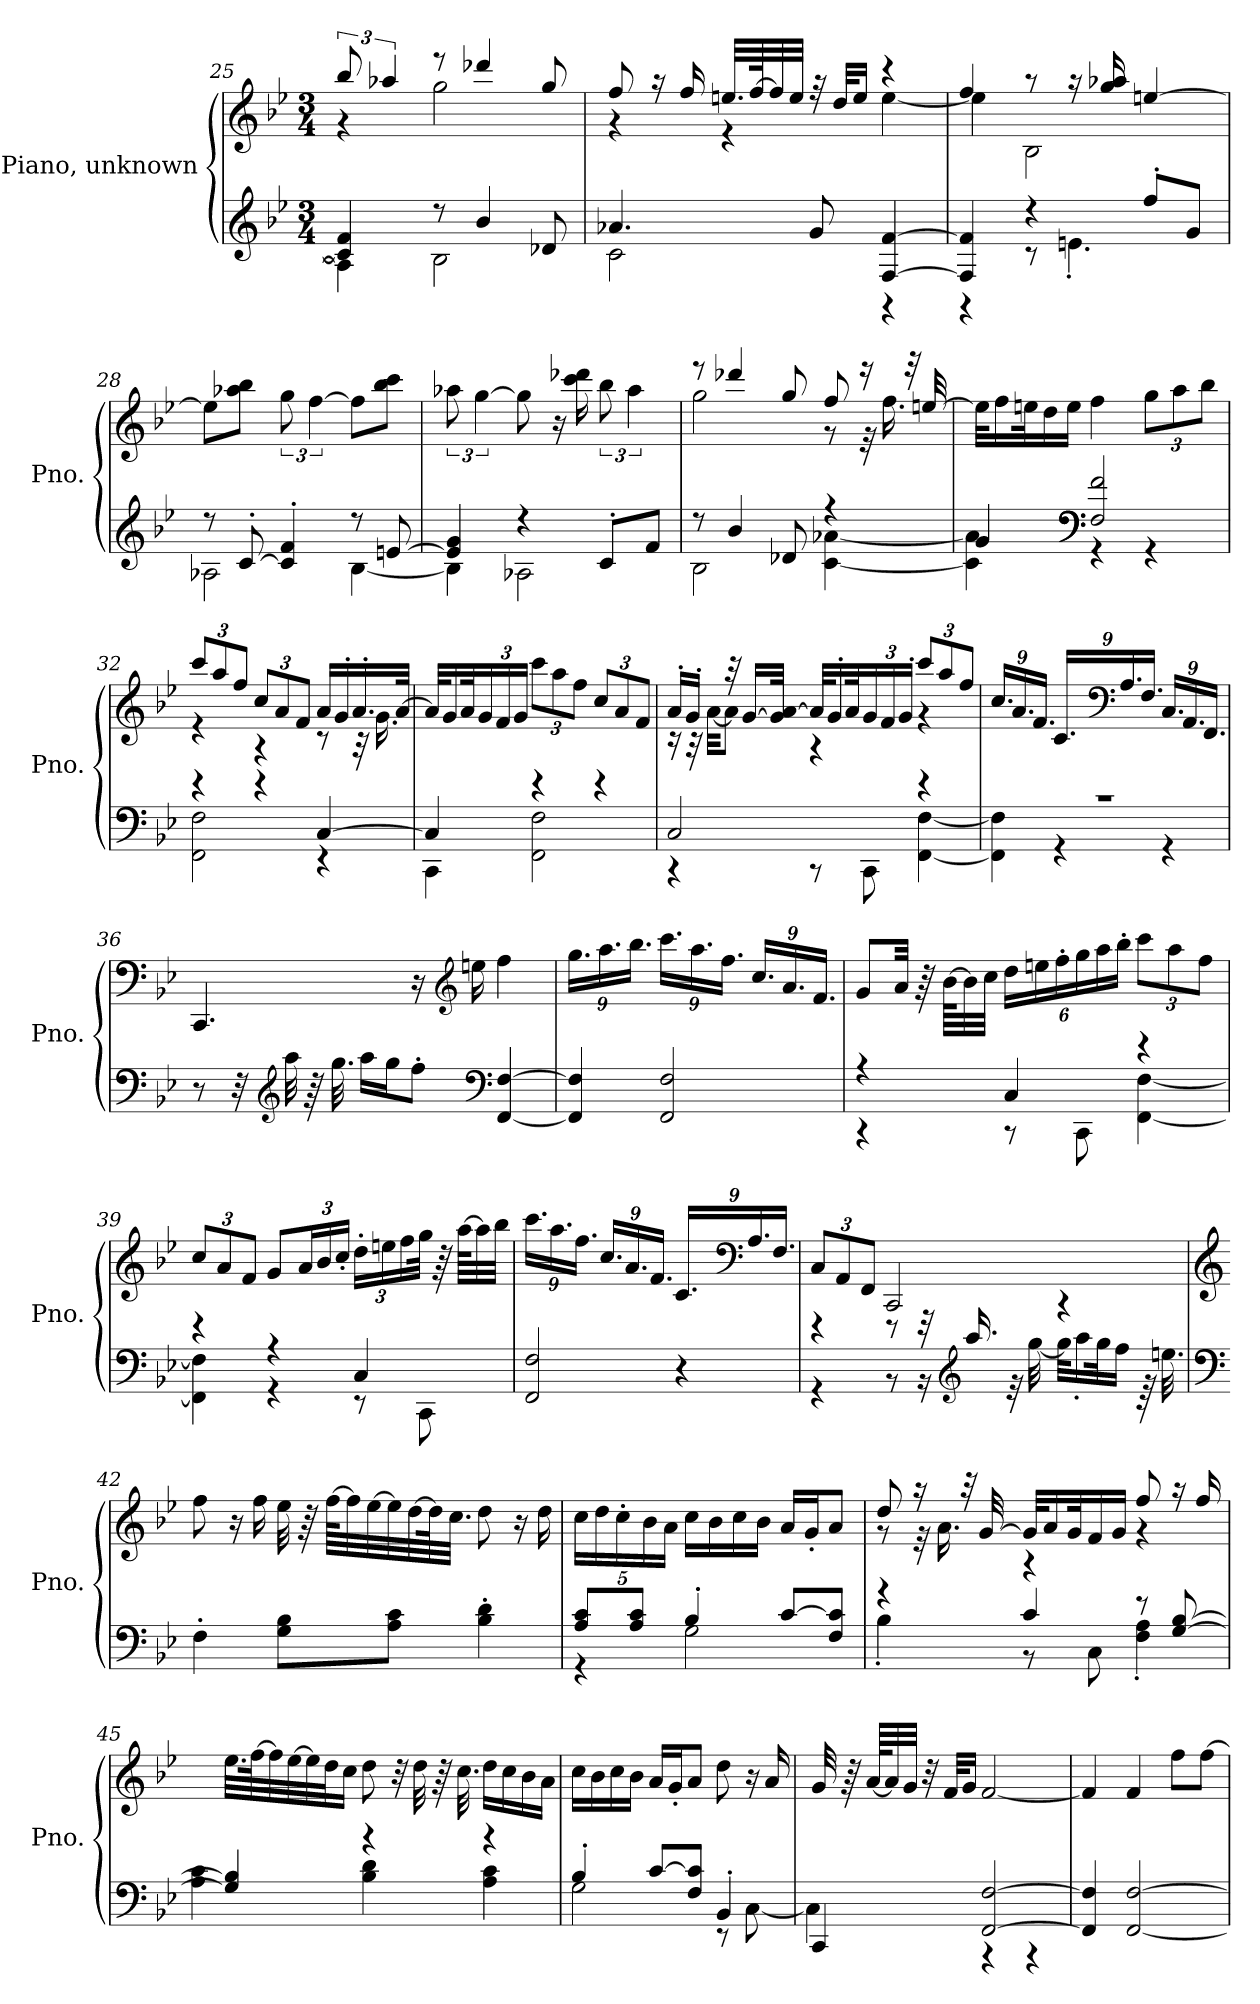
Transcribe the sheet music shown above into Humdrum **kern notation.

**kern	**kern
*part1	*part1
*staff2	*staff1
*I"Piano, unknown	*
*I'Pno.	*
*clefG2	*clefG2
*k[b-e-]	*k[b-e-]
*M3/4	*M3/4
=25	=25
*^	*^
4c/] 4f/	4A-\]	12bb-/	4r
.	.	6aa-X/	.
8r	2B-\	8r	2gg\
4b-/	.	4ddd-X/	.
8d-X/	.	8gg/	.
=26	=26	=26	=26
4.a-X/	2c\	8ff/	4r
.	.	16r	.
.	.	16ff/	.
.	.	32.een/LLL	4r
.	.	[64ff/K	.
.	.	32ff/]	.
.	.	32ee/JJJ	.
8g/	.	32r	.
.	.	32dd/KLL	.
.	.	16ee/JJ	.
[4F/ [4f/	4r	4r	[4ee\
!!LO:LB:g=z	!!
=27	=27	=27	=27
4F/] 4f/]	4r	4ff/	4ee\]
4r	8r	8r	2B-\
.	4.en'\	16r	.
.	.	16gg/ 16aa-X/	.
8ff'/L	.	[4een/	.
8g/J	.	.	.
*	*	*v	*v
=28	=28	=28
8r	2A-X\	8ee\L]
[8c'/	.	8aa-X\ 8bb-\J
4c/]' 4f/'	.	12gg\
.	.	[6ff\
8r	[4B-\	8ff\L]
[8en/	.	8bb-\ 8ccc\J
=29	=29	=29
4e/] 4g/	4B-\]	12aa-X\
.	.	[6gg\
4r	2A-X\	8gg\]
.	.	16r
.	.	16ccc\ 16ddd-X\
8c'/L	.	12bb-\
.	.	6aa-\
8f/J	.	.
=30	=30	=30
*	*	*^
8r	2B-\	8r	2gg\
4b-/	.	4ddd-X/	.
8d-X/	.	8gg/	.
4r	[4c\ [4a-X\	8ff/	8r
.	.	16r	32r
.	.	.	16.ff\
.	.	32r	.
.	.	[32een/	.
*	*	*v	*v
!!LO:LB:g=z
=31	=31	=31
4g/	4c\] 4a-\]	32ee\KLL]
.	.	16ff\
.	.	32een\K
.	.	16dd\
.	.	16ee\JJ
*clefF4	*	*
2F/ 2f/	4r	4ff\
*	*	*Xbrackettup
.	4r	12gg\L
.	.	12aa\
.	.	12bb-\J
=32	=32	=32
*	*	*^
4r	2FF\ 2F\	12ccc/L	4r
.	.	12aa/	.
.	.	12ff/J	.
4r	.	12cc/L	4r
.	.	12a/	.
.	.	12f/J	.
[4C/	4r	16a/LL	8r
.	.	16g'/	.
.	.	16.a'/	32r
.	.	.	16.g\
.	.	[32a/JJk	.
*	*	*v	*v
=33	=33	=33
4C/]	4CC\	32a/KLL]
.	.	16g/
.	.	32a/K
.	.	24g/
.	.	24f/
.	.	24g/JJ
4r	2FF\ 2F\	12ccc\L
.	.	12aa\
.	.	12ff\J
4r	.	12cc/L
.	.	12a/
.	.	12f/J
!!LO:LB:g=z
=34	=34	=34
*	*	*^
2C/	4r	16a'/LL	16r
.	.	16g'/JJ	32r
.	.	.	[32a\KKL
.	.	32r	8a\J]
.	.	[16g/LL	.
.	.	32g/] [32a/JJk	.
.	8r	32a/KLL]	4r
.	.	16g'/	.
.	.	32a/K	.
.	8CC\	24g/	.
.	.	24f/	.
.	.	24g'/JJ	.
4r	[4FF\ [4F\	12ccc/L	4r
.	.	12aa/	.
.	.	12ff/J	.
*	*	*v	*v
=35	=35	=35
2.r	4FF\] 4F\]	18.cc/LL
.	.	18.a/
.	.	18.f/JJ
.	4r	18.c/LL
*	*	*clefF4
.	.	18.A/
.	.	18.F/JJ
.	4r	18.C/LL
.	.	18.AA/
.	.	18.FF/JJ
*v	*v	*
!!LO:LB:g=z
=36	=36
8r	4.CC/
32r	.
*clefG2	*
32aa\	.
64r	.
32.gg\	.
16aa\LL	.
16gg\J	.
8ff'\J	16r
*	*clefG2
.	16een\
*clefF4	*
[4FF/ [4F/	4ff\
=37	=37
4FF/] 4F/]	18.gg\LL
.	18.aa\
.	18.bb-\JJ
2FF/ 2F/	18.ccc\LL
.	18.aa\
.	18.ff\JJ
.	18.cc/LL
.	18.a/
.	18.f/JJ
!!LO:LB:g=z
=38	=38
*^	*
4r	4r	8g/L
.	.	32a/Jkk
.	.	64r
.	.	[64b-\KLLL
.	.	32b-\]
.	.	32cc\JJJ
4C/	8r	24dd\LL
.	.	24een\
.	.	24ff'\
.	8CC\	24gg\
.	.	24aa\
.	.	24bb-'\JJ
4r	[4FF\ [4F\	12ccc\L
.	.	12aa\
.	.	12ff\J
=39	=39	=39
4r	4FF\] 4F\]	12cc/L
.	.	12a/
.	.	12f/J
4r	4r	8g/L
.	.	24a/L
.	.	24b-/
.	.	24cc'/JJ
4C/	8r	24dd'\LL
.	.	24een\
.	.	24ff\
.	8CC\	32gg\JJk
.	.	64r
.	.	[64aa\KLLL
.	.	32aa\]
.	.	32bb-\JJJ
*v	*v	*
!!LO:PB:g=z
=40	=40
2FF/ 2F/	18.ccc\LL
.	18.aa\
.	18.ff\JJ
.	18.cc/LL
.	18.a/
.	18.f/JJ
4r	18.c/LL
*	*clefF4
.	18.A/
.	18.F/JJ
=41	=41
*^	*
4r	4r	12C/L
.	.	12AA/
.	.	12FF/J
8r	8r	2CC/
32r	16r	.
*clefG2	*	*
16.aa/	.	.
.	32r	.
.	[32gg\	.
4r	32gg\KLL]	.
.	16aa'\	.
.	32gg\K	.
.	16ff\JJ	.
.	64r	.
.	32.een\	.
*v	*v	*
!!LO:LB:g=z
=42	=42
*clefF4	*clefG2
4F'\	8ff\
.	16r
.	16ff\
8G\ 8B-\L	32ee-\
.	64r
.	[64ff\KLLL
.	32ff\]
.	[32ee-\
8A\ 8c\J	32ee-\]
.	[32dd\
.	64dd\K]
.	32.cc\JJJ
4B-\' 4d\'	8dd\
.	16r
.	16dd\
=43	=43
*^	*
8A/ 8c/L	4r	20cc\LL
.	.	20dd\
.	.	20cc'\
8A/ 8c/J	.	.
.	.	20b-\
.	.	20a\JJ
4B-'/	2G\	16cc\LL
.	.	16b-\
.	.	16cc\
.	.	16b-\JJ
[8c/L	.	16a/LL
.	.	16g'/J
8F/ 8c/]J	.	8a/J
=44	=44	=44
*	*	*^
4r	4B-'\	8dd/	8r
.	.	16r	32r
.	.	.	16.a\
.	.	32r	.
.	.	[32g/	.
4c/	8r	32g/KLL]	4r
.	.	16a/	.
.	.	32g/K	.
.	8C\	16f/	.
.	.	16g/JJ	.
8r	4F\' 4A\'	8ff/	4r
[8G/ [8B-/	.	16r	.
.	.	16ff/	.
*	*	*v	*v
!!LO:LB:g=z
=45	=45	=45
4G/] 4B-/]	4A\ 4c\	32.ee-\LLL
.	.	[64ff\K
.	.	32ff\]
.	.	[32ee-\
.	.	32ee-\]
.	.	32dd\J
.	.	16cc\JJ
4r	4B-\ 4d\	8dd\
.	.	32r
.	.	32dd\
.	.	64r
.	.	32.cc\
4r	4A\ 4c\	16dd\LL
.	.	16cc\
.	.	16b-\
.	.	16a\JJ
=46	=46	=46
4B-'/	2G\	16cc\LL
.	.	16b-\
.	.	16cc\
.	.	16b-\JJ
[8c/L	.	16a/LL
.	.	16g'/J
8F/ 8c/]J	.	8a/J
4BB-'/	8r	8dd\
.	[8C\	16r
.	.	16a/
=47	=47	=47
4CC/	4C\]	32g/
.	.	64r
.	.	[64a/KLLL
.	.	32a/]
.	.	32g/JJJ
.	.	32r
.	.	32f/KLL
.	.	16g/JJ
[2FF/ [2F/	4r	[2f/
.	4r	.
*v	*v	*
=48	=48
4FF/] 4F/]	4f/]
[2FF/ [2F/	4f/
.	8ff\L
.	[8ff\J
=	=
*-	*-
